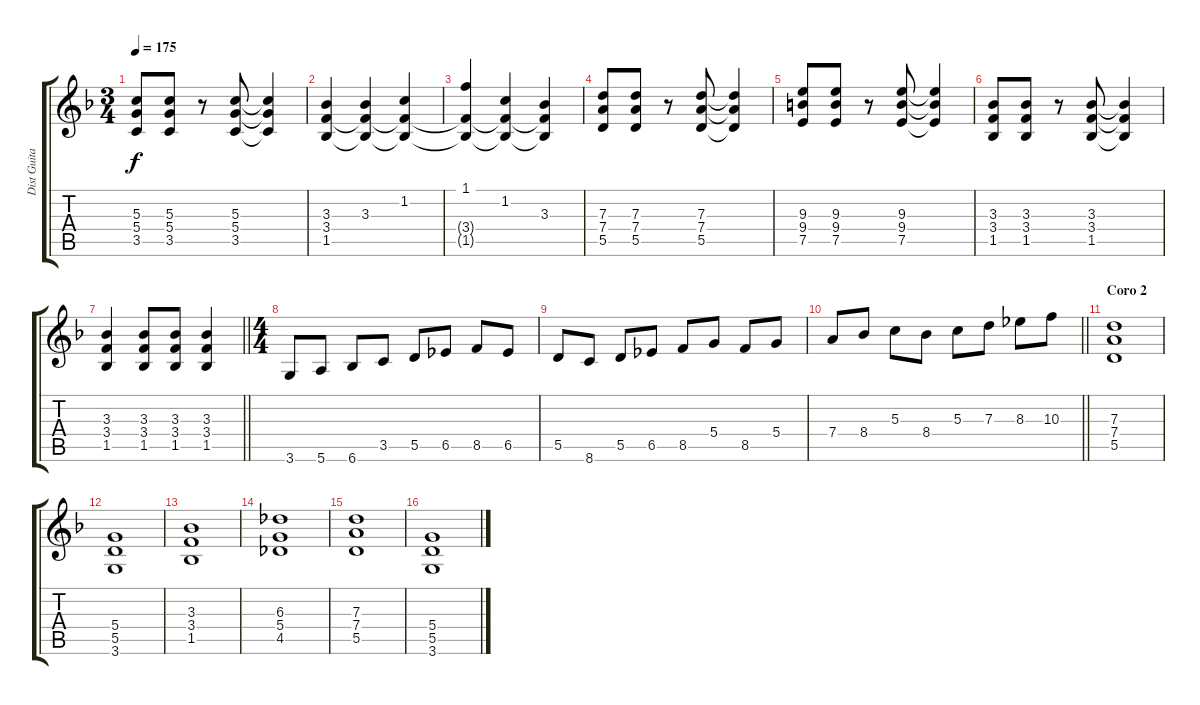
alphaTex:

\track ("Dist Guitar" "Dist Guita") {instrument distortionguitar}
\staff {score tabs}
\tuning (E4 B3 G3 D3 A2 E2) {hide}
\ts (3 4)
\tempo 175
\clef g2
\ks dminor
(5.3 5.4 3.5).8{dy f} (5.3 5.4 3.5).8 r.8 (5.3 5.4 3.5).8 (5.3{t} 5.4{t} 3.5{t}).4 |
(3.3 3.4 1.5).4 (3.3 3.4{t} 1.5{t}).4 (1.2 3.4{t} 1.5{t}).4 |
(1.1 3.4{t} 1.5{t}).4 (1.2 3.4{t} 1.5{t}).4 (3.3 3.4{t} 1.5{t}).4 |
(7.3 7.4 5.5).8 (7.3 7.4 5.5).8 r.8 (7.3 7.4 5.5).8 (7.3{t} 7.4{t} 5.5{t}).4 |
(9.3 9.4 7.5).8 (9.3 9.4 7.5).8 r.8 (9.3 9.4 7.5).8 (9.3{t} 9.4{t} 7.5{t}).4 |
(3.3 3.4 1.5).8 (3.3 3.4 1.5).8 r.8 (3.3 3.4 1.5).8 (3.3{t} 3.4{t} 1.5{t}).4 |
\barLineRight lightlight
(3.3 3.4 1.5).4 (3.3 3.4 1.5).8 (3.3 3.4 1.5).8 (3.3 3.4 1.5).4 |
\ts (4 4)
3.6.8 5.6.8 6.6.8 3.5.8 5.5.8 6.5.8 8.5.8 6.5.8 |
5.5.8 8.6.8 5.5.8 6.5.8 8.5.8 5.4.8 8.5.8 5.4.8 |
\barLineRight lightlight
7.4.8 8.4.8 5.3.8 8.4.8 5.3.8 7.3.8 8.3.8 10.3.8 |
\section ("" "Coro 2")
(7.3 7.4 5.5).1 |
(5.4 5.5 3.6).1 |
(3.3 3.4 1.5).1 |
(6.3 5.4 4.5).1 |
(7.3 7.4 5.5).1 |
(5.4 5.5 3.6).1
